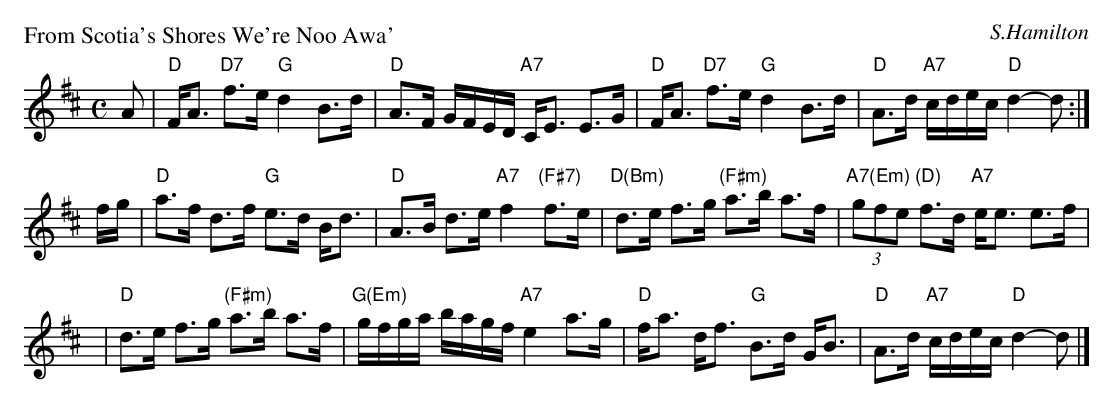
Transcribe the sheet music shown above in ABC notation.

X:1
P: From Scotia's Shores We're Noo Awa'
C: S.Hamilton
M: C
L: 1/8
K: D
A \
| "D"F<A "D7"f>e "G"d2 B>d | "D"A>F G/F/E/D/ "A7"C<E E>G \
| "D"F<A "D7"f>e "G"d2 B>d | "D"A>d "A7"c/d/e/c/ "D"d2- d :|
f/g/ \
| "D"a>f d>f "G"e>d B<d | "D"A>B d>e "A7"f2 "(F#7)"f>e \
| "D(Bm)"d>e f>g "(F#m)"a>b a>f | "A7(Em)"(3gfe "(D)"f>d "A7"e<e e>f |
y3 \
| "D"d>e f>g "(F#m)"a>b a>f | "G(Em)"g/f/g/a/ b/a/g/f/ "A7"e2 a>g \
| "D"f<a d<f "G"B>d G<B | "D"A>d "A7"c/d/e/c/ "D"d2- d |]
